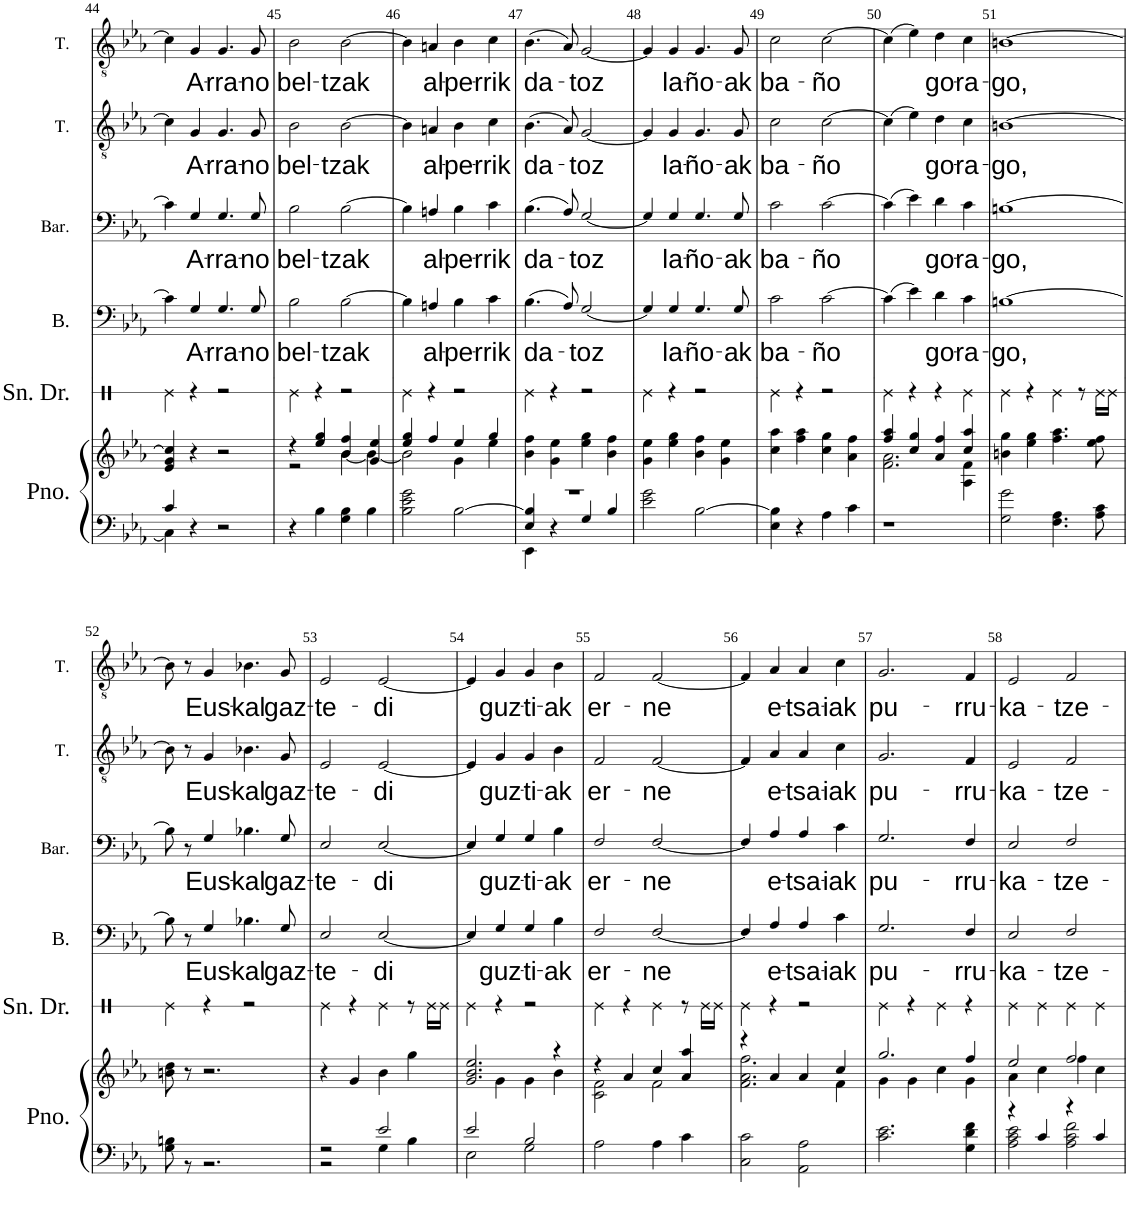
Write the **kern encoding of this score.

**kern	**kern	**kern	**kern	**text	**kern	**text	**kern	**text	**kern	**text
*part6	*part6	*part5	*part4	*part4	*part3	*part3	*part2	*part2	*part1	*part1
*staff7	*staff6	*staff5	*staff4	*staff4	*staff3	*staff3	*staff2	*staff2	*staff1	*staff1
*I"Piano	*	*I"Snare Drum	*I"Basse	*	*I"Baryton	*	*I"Ténor	*	*I"Ténor	*
*I'Pno.	*	*I'Sn. Dr.	*I'B.	*	*I'Bar.	*	*I'T.	*	*I'T.	*
!!LO:PB:g=z
*clefF4	*clefG2	*clefX	*clefF4	*	*clefF4	*	*clefGv2	*	*clefGv2	*
*k[b-e-a-]	*k[b-e-a-]	*k[]	*k[b-e-a-]	*	*k[b-e-a-]	*	*k[b-e-a-]	*	*k[b-e-a-]	*
*M4/4	*M4/4	*M4/4	*M4/4	*	*M4/4	*	*M4/4	*	*M4/4	*
*met(c|)	*met(c|)	*met(c|)	*met(c|)	*	*met(c|)	*	*met(c|)	*	*met(c|)	*
=44	=44	=44	=44	=44	=44	=44	=44	=44	=44	=44
*^	*	*	*	*	*	*	*	*	*	*
4c/	4C\]	4e-/ 4g/ 4cc/]	4Re\	4c\]	.	4c\]	.	4c\]	.	4c\]	.
!	!	!	!	!	!LO:LY:b	!	!LO:LY:b	!	!LO:LY:b	!	!LO:LY:b
4r	2.ryy	4r	4r	4G/	A-	4G/	A-	4G/	A-	4G/	A-
!	!	!	!	!	!LO:LY:b	!	!LO:LY:b	!	!LO:LY:b	!	!LO:LY:b
2r	.	2r	2r	4.G/	-rra-	4.G/	-rra-	4.G/	-rra-	4.G/	-rra-
!	!	!	!	!	!LO:LY:b	!	!LO:LY:b	!	!LO:LY:b	!	!LO:LY:b
.	.	.	.	8G/	-no	8G/	-no	8G/	-no	8G/	-no
*v	*v	*	*	*	*	*	*	*	*	*	*
=45	=45	=45	=45	=45	=45	=45	=45	=45	=45	=45
*	*^	*	*	*	*	*	*	*	*	*
!	!	!	!	!	!LO:LY:b	!	!LO:LY:b	!	!LO:LY:b	!	!LO:LY:b
4r	4r	2r	4Re\	2B-\	bel-	2B-\	bel-	2B-\	bel-	2B-\	bel-
4B-\	4ee-/ 4gg/	.	4r	.	.	.	.	.	.	.	.
!	!	!	!	!	!LO:LY:b	!	!LO:LY:b	!	!LO:LY:b	!	!LO:LY:b
4G\ 4B-\	4b-/ 4ff/	[4b-\	2r	[2B-\	-tzak	[2B-\	-tzak	[2B-\	-tzak	[2B-\	-tzak
4B-\	4g/ 4ee-/	4b-\_	.	.	.	.	.	.	.	.	.
=46	=46	=46	=46	=46	=46	=46	=46	=46	=46	=46	=46
2B-\ 2e-\ 2g\	4ee-/ 4gg/	2b-\]	4Re\	4B-\]	.	4B-\]	.	4B-\]	.	4B-\]	.
!	!	!	!	!	!LO:LY:b	!	!LO:LY:b	!	!LO:LY:b	!	!LO:LY:b
.	4ff/	.	4r	4An/	al-	4An/	al-	4An/	al-	4An/	al-
!	!	!	!	!	!LO:LY:b	!	!LO:LY:b	!	!LO:LY:b	!	!LO:LY:b
[2B-\	4ee-/	4g\	2r	4B-\	-pe-	4B-\	-pe-	4B-\	-pe-	4B-\	-pe-
!	!	!	!	!	!LO:LY:b	!	!LO:LY:b	!	!LO:LY:b	!	!LO:LY:b
.	4gg/	4ee-\	.	4c\	-rrik	4c\	-rrik	4c\	-rrik	4c\	-rrik
=47	=47	=47	=47	=47	=47	=47	=47	=47	=47	=47	=47
*^	*	*	*	*	*	*	*	*	*	*	*
!	!	!	!	!	!	!LO:LY:b	!	!LO:LY:b	!	!LO:LY:b	!	!LO:LY:b
4E-/ 4B-/]	4EE-\	4b-\ 4ff\	1r	4Re\	(4.B-\	da-	(4.B-\	da-	(4.B-\	da-	(4.B-\	da-
4r	2.ryy	4g\ 4ee-\	.	4r	.	.	.	.	.	.	.	.
.	.	.	.	.	8A-/)	.	8A-/)	.	8A-/)	.	8A-/)	.
!	!	!	!	!	!	!LO:LY:b	!	!LO:LY:b	!	!LO:LY:b	!	!LO:LY:b
4G/	.	4ee-\ 4gg\	.	2r	[2G/	-toz	[2G/	-toz	[2G/	-toz	[2G/	-toz
4B-/	.	4b-\ 4ff\	.	.	.	.	.	.	.	.	.	.
*v	*v	*	*	*	*	*	*	*	*	*	*	*
*	*v	*v	*	*	*	*	*	*	*	*	*
=48	=48	=48	=48	=48	=48	=48	=48	=48	=48	=48
2e-\ 2g\	4g\ 4ee-\	4Re\	4G/]	.	4G/]	.	4G/]	.	4G/]	.
!	!	!	!	!LO:LY:b	!	!LO:LY:b	!	!LO:LY:b	!	!LO:LY:b
.	4ee-\ 4gg\	4r	4G/	la-	4G/	la-	4G/	la-	4G/	la-
!	!	!	!	!LO:LY:b	!	!LO:LY:b	!	!LO:LY:b	!	!LO:LY:b
[2B-\	4b-\ 4ff\	2r	4.G/	-ño-	4.G/	-ño-	4.G/	-ño-	4.G/	-ño-
.	4g\ 4ee-\	.	.	.	.	.	.	.	.	.
!	!	!	!	!LO:LY:b	!	!LO:LY:b	!	!LO:LY:b	!	!LO:LY:b
.	.	.	8G/	-ak	8G/	-ak	8G/	-ak	8G/	-ak
=49	=49	=49	=49	=49	=49	=49	=49	=49	=49	=49
!	!	!	!	!LO:LY:b	!	!LO:LY:b	!	!LO:LY:b	!	!LO:LY:b
4E-\ 4B-\]	4cc\ 4aa-\	4Re\	2c\	ba-	2c\	ba-	2c\	ba-	2c\	ba-
4r	4ff\ 4aa-\	4r	.	.	.	.	.	.	.	.
!	!	!	!	!LO:LY:b	!	!LO:LY:b	!	!LO:LY:b	!	!LO:LY:b
4A-\	4cc\ 4gg\	2r	[2c\	-ño	[2c\	-ño	[2c\	-ño	[2c\	-ño
4c\	4a-\ 4ff\	.	.	.	.	.	.	.	.	.
=50	=50	=50	=50	=50	=50	=50	=50	=50	=50	=50
*	*^	*	*	*	*	*	*	*	*	*
1r	4ff/ 4aa-/	2.f\ 2.a-\	4Re\	(4c\]	.	(4c\]	.	(4c\]	.	(4c\]	.
.	4cc/ 4gg/	.	4r	4e-\)	.	4e-\)	.	4e-\)	.	4e-\)	.
!	!	!	!	!	!LO:LY:b	!	!LO:LY:b	!	!LO:LY:b	!	!LO:LY:b
.	4a-/ 4ff/	.	4r	4d\	go-	4d\	go-	4d\	go-	4d\	go-
!	!	!	!	!	!LO:LY:b	!	!LO:LY:b	!	!LO:LY:b	!	!LO:LY:b
.	4cc/ 4aa-/	4A-\ 4f\	4Re\	4c\	-ra-	4c\	-ra-	4c\	-ra-	4c\	-ra-
=51	=51	=51	=51	=51	=51	=51	=51	=51	=51	=51	=51
*^	*	*	*	*	*	*	*	*	*	*	*
!	!	!	!	!	!	!LO:LY:b	!	!LO:LY:b	!	!LO:LY:b	!	!LO:LY:b
*	*	*v	*v	*	*	*	*	*	*	*	*	*
1ryy	2G\ 2g\	4bn\ 4gg\	4Re\	[1Bn	-go,	[1Bn	-go,	[1Bn	-go,	[1Bn	-go,
.	.	4ee-\ 4gg\	4r	.	.	.	.	.	.	.	.
.	4.F\ 4.A-\	4.ff\ 4.aa-\	4Re\	.	.	.	.	.	.	.	.
.	.	.	8r	.	.	.	.	.	.	.	.
.	8A-\ 8c\	8ee-\ 8ff\	16Re\LL	.	.	.	.	.	.	.	.
.	.	.	16Re\JJ	.	.	.	.	.	.	.	.
!!LO:LB:g=z
=52	=52	=52	=52	=52	=52	=52	=52	=52	=52	=52	=52
1ryy	8G\ 8Bn\	8bn\ 8dd\	4Re\	8B\]	.	8B\]	.	8B\]	.	8B\]	.
.	8r	8r	.	8r	.	8r	.	8r	.	8r	.
!	!	!	!	!	!LO:LY:b	!	!LO:LY:b	!	!LO:LY:b	!	!LO:LY:b
.	2.r	2.r	4r	4G/	Eus-	4G/	Eus-	4G/	Eus-	4G/	Eus-
!	!	!	!	!	!LO:LY:b	!	!LO:LY:b	!	!LO:LY:b	!	!LO:LY:b
.	.	.	2r	4.B-X\	-kal	4.B-X\	-kal	4.B-X\	-kal	4.B-X\	-kal
!	!	!	!	!	!LO:LY:b	!	!LO:LY:b	!	!LO:LY:b	!	!LO:LY:b
.	.	.	.	8G/	gaz-	8G/	gaz-	8G/	gaz-	8G/	gaz-
=53	=53	=53	=53	=53	=53	=53	=53	=53	=53	=53	=53
!	!	!	!	!	!LO:LY:b	!	!LO:LY:b	!	!LO:LY:b	!	!LO:LY:b
2r	2r	4r	4Re\	2E-/	-te-	2E-/	-te-	2E-/	-te-	2E-/	-te-
.	.	4g/	4r	.	.	.	.	.	.	.	.
!	!	!	!	!	!LO:LY:b	!	!LO:LY:b	!	!LO:LY:b	!	!LO:LY:b
2e-/	4G\	4b-\	4Re\	[2E-/	-di	[2E-/	-di	[2E-/	-di	[2E-/	-di
.	4B-\	4gg\	8r	.	.	.	.	.	.	.	.
.	.	.	16Re\LL	.	.	.	.	.	.	.	.
.	.	.	16Re\JJ	.	.	.	.	.	.	.	.
=54	=54	=54	=54	=54	=54	=54	=54	=54	=54	=54	=54
*	*	*^	*	*	*	*	*	*	*	*	*
2e-/	2E-\	2.g/ 2.b-/ 2.ee-/	4ryy	4Re\	4E-/]	.	4E-/]	.	4E-/]	.	4E-/]	.
!	!	!	!	!	!	!LO:LY:b	!	!LO:LY:b	!	!LO:LY:b	!	!LO:LY:b
.	.	.	4g\	4r	4G/	guz-	4G/	guz-	4G/	guz-	4G/	guz-
!	!	!	!	!	!	!LO:LY:b	!	!LO:LY:b	!	!LO:LY:b	!	!LO:LY:b
2B-/	2G\	.	4g\	2r	4G/	-ti-	4G/	-ti-	4G/	-ti-	4G/	-ti-
!	!	!	!	!	!	!LO:LY:b	!	!LO:LY:b	!	!LO:LY:b	!	!LO:LY:b
.	.	4r	4b-\	.	4B-\	-ak	4B-\	-ak	4B-\	-ak	4B-\	-ak
*v	*v	*	*	*	*	*	*	*	*	*	*	*
=55	=55	=55	=55	=55	=55	=55	=55	=55	=55	=55	=55
!	!	!	!	!	!LO:LY:b	!	!LO:LY:b	!	!LO:LY:b	!	!LO:LY:b
2A-\	4r	2c\ 2f\	4Re\	2F/	er-	2F/	er-	2F/	er-	2F/	er-
.	4a-/	.	4r	.	.	.	.	.	.	.	.
!	!	!	!	!	!LO:LY:b	!	!LO:LY:b	!	!LO:LY:b	!	!LO:LY:b
4A-\	4cc/	2f\	4Re\	[2F/	-ne	[2F/	-ne	[2F/	-ne	[2F/	-ne
4c\	4a-/ 4aa-/	.	8r	.	.	.	.	.	.	.	.
.	.	.	16Re\LL	.	.	.	.	.	.	.	.
.	.	.	16Re\JJ	.	.	.	.	.	.	.	.
=56	=56	=56	=56	=56	=56	=56	=56	=56	=56	=56	=56
2C\ 2c\	4r	2.f\ 2.a-\ 2.ff\	4Re\	4F/]	.	4F/]	.	4F/]	.	4F/]	.
!	!	!	!	!	!LO:LY:b	!	!LO:LY:b	!	!LO:LY:b	!	!LO:LY:b
.	4a-/	.	4r	4A-/	e-	4A-/	e-	4A-/	e-	4A-/	e-
!	!	!	!	!	!LO:LY:b	!	!LO:LY:b	!	!LO:LY:b	!	!LO:LY:b
2AA-\ 2A-\	4a-/	.	2r	4A-/	-tsa-	4A-/	-tsa-	4A-/	-tsa-	4A-/	-tsa-
!	!	!	!	!	!LO:LY:b	!	!LO:LY:b	!	!LO:LY:b	!	!LO:LY:b
.	4cc/	4f\	.	4c\	-iak	4c\	-iak	4c\	-iak	4c\	-iak
=57	=57	=57	=57	=57	=57	=57	=57	=57	=57	=57	=57
!	!	!	!	!	!LO:LY:b	!	!LO:LY:b	!	!LO:LY:b	!	!LO:LY:b
2.c\ 2.e-\	2.gg/	4g\	4Re\	2.G/	pu-	2.G/	pu-	2.G/	pu-	2.G/	pu-
.	.	4g\	4r	.	.	.	.	.	.	.	.
.	.	4cc\	4Re\	.	.	.	.	.	.	.	.
!	!	!	!	!	!LO:LY:b	!	!LO:LY:b	!	!LO:LY:b	!	!LO:LY:b
4G\ 4d\ 4f\	4ff/	4g\	4r	4F/	-rru-	4F/	-rru-	4F/	-rru-	4F/	-rru-
=58	=58	=58	=58	=58	=58	=58	=58	=58	=58	=58	=58
*^	*	*	*	*	*	*	*	*	*	*	*
!	!	!	!	!	!	!LO:LY:b	!	!LO:LY:b	!	!LO:LY:b	!	!LO:LY:b
4r	2A-\ 2c\ 2e-\	2ee-/	4a-\	4Re\	2E-/	-ka-	2E-/	-ka-	2E-/	-ka-	2E-/	-ka-
4c/	.	.	4cc\	4Re\	.	.	.	.	.	.	.	.
!	!	!	!	!	!	!LO:LY:b	!	!LO:LY:b	!	!LO:LY:b	!	!LO:LY:b
4r	2A-\ 2c\ 2f\	2ff/	4ff\	4Re\	2F/	-tze-	2F/	-tze-	2F/	-tze-	2F/	-tze-
4c/	.	.	4cc\	4Re\	.	.	.	.	.	.	.	.
*v	*v	*	*	*	*	*	*	*	*	*	*	*
*	*v	*v	*	*	*	*	*	*	*	*	*
=	=	=	=	=	=	=	=	=	=	=
*-	*-	*-	*-	*-	*-	*-	*-	*-	*-	*-
